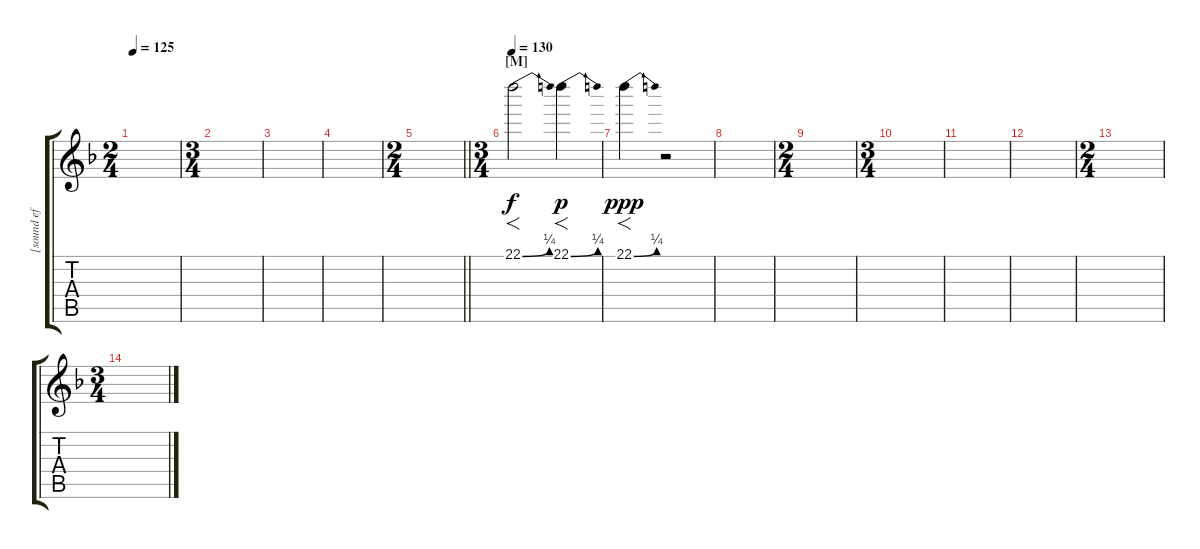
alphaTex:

\track (" [sound effects]" " [sound ef") {instrument electricguitarclean}
\staff {score tabs}
\tuning (E4 B3 G3 D3 A2 D2) {hide}
\ts (2 4)
\tempo 125
\clef g2
\ks dminor
|
\ts (3 4)
|
|
|
\ts (2 4)
\barLineRight lightlight
|
\ts (3 4)
\section ("" "[M]")
\tempo 130
22.1{be (bend 0 0 60 1)}.2{f volume 10 balance 16 instrument distortionguitar} 22.1{be (bend 0 0 60 1)}.4{f dy p} |
22.1{be (bend 0 0 60 1)}.4{f dy ppp} r.2 |
|
\ts (2 4)
|
\ts (3 4)
|
|
|
\ts (2 4)
|
\ts (3 4)
